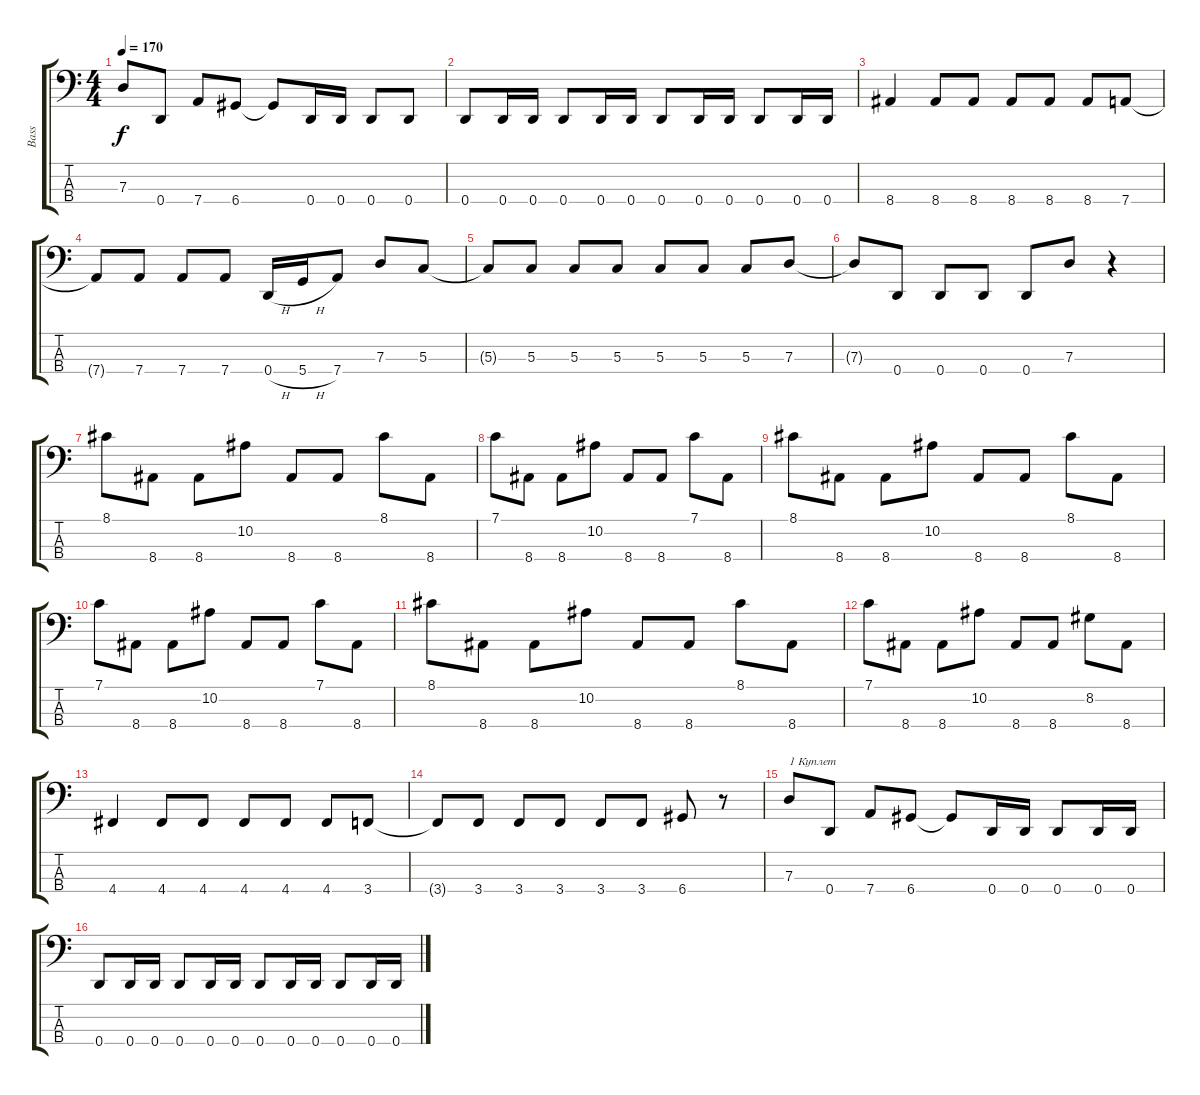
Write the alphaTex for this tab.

\track ("Bass" "Bass") {instrument electricbassfinger}
\staff {score tabs}
\tuning (F2 C2 G1 D1) {hide}
\ts (4 4)
\tempo 170
\clef f4
\ks c
7.3.8{dy f} 0.4.8 7.4.8 6.4.8 6.4{t}.8 0.4.16 0.4.16 0.4.8 0.4.8 |
0.4.8 0.4.16 0.4.16 0.4.8 0.4.16 0.4.16 0.4.8 0.4.16 0.4.16 0.4.8 0.4.16 0.4.16 |
8.4.4 8.4.8 8.4.8 8.4.8 8.4.8 8.4.8 7.4.8 |
7.4{t}.8 7.4.8 7.4.8 7.4.8 0.4{h}.16 5.4{h}.16 7.4.8 7.3.8 5.3.8 |
5.3{t}.8 5.3.8 5.3.8 5.3.8 5.3.8 5.3.8 5.3.8 7.3.8 |
7.3{t}.8 0.4.8 0.4.8 0.4.8 0.4.8 7.3.8 r.4 |
8.1.8 8.4.8 8.4.8 10.2.8 8.4.8 8.4.8 8.1.8 8.4.8 |
7.1.8 8.4.8 8.4.8 10.2.8 8.4.8 8.4.8 7.1.8 8.4.8 |
8.1.8 8.4.8 8.4.8 10.2.8 8.4.8 8.4.8 8.1.8 8.4.8 |
7.1.8 8.4.8 8.4.8 10.2.8 8.4.8 8.4.8 7.1.8 8.4.8 |
8.1.8 8.4.8 8.4.8 10.2.8 8.4.8 8.4.8 8.1.8 8.4.8 |
7.1.8 8.4.8 8.4.8 10.2.8 8.4.8 8.4.8 8.2.8 8.4.8 |
4.4.4 4.4.8 4.4.8 4.4.8 4.4.8 4.4.8 3.4.8 |
3.4{t}.8 3.4.8 3.4.8 3.4.8 3.4.8 3.4.8 6.4.8 r.8 |
7.3.8{txt "1 Куплет"} 0.4.8 7.4.8 6.4.8 6.4{t}.8 0.4.16 0.4.16 0.4.8 0.4.16 0.4.16 |
0.4.8 0.4.16 0.4.16 0.4.8 0.4.16 0.4.16 0.4.8 0.4.16 0.4.16 0.4.8 0.4.16 0.4.16
